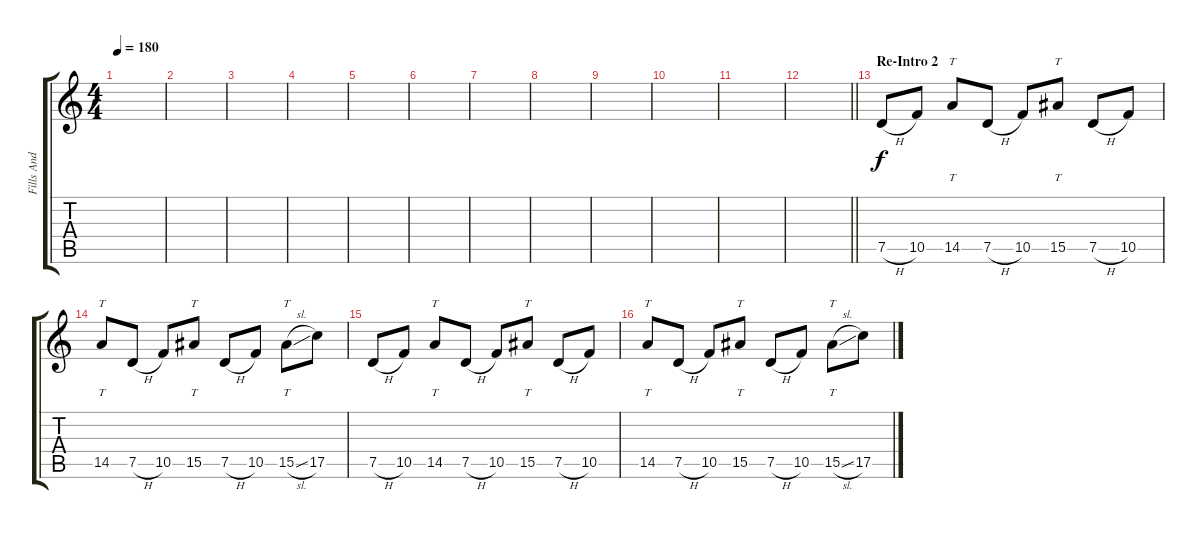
\track ("Fills And Solo" "Fills And ") {instrument distortionguitar}
\staff {score tabs}
\tuning (D4 A3 F3 C3 G2 C2) {hide}
\ts (4 4)
\tempo 180
\clef g2
\ks c
|
|
|
|
|
|
|
|
|
|
|
\barLineRight lightlight
|
\section ("" "Re-Intro 2")
7.5{h}.8 10.5.8 14.5.8{tt} 7.5{h}.8 10.5.8 15.5.8{tt} 7.5{h}.8 10.5.8 |
14.5.8{tt} 7.5{h}.8 10.5.8 15.5.8{tt} 7.5{h}.8 10.5.8 15.5{sl}.8{tt} 17.5.8 |
7.5{h}.8 10.5.8 14.5.8{tt} 7.5{h}.8 10.5.8 15.5.8{tt} 7.5{h}.8 10.5.8 |
14.5.8{tt} 7.5{h}.8 10.5.8 15.5.8{tt} 7.5{h}.8 10.5.8 15.5{sl}.8{tt} 17.5.8
